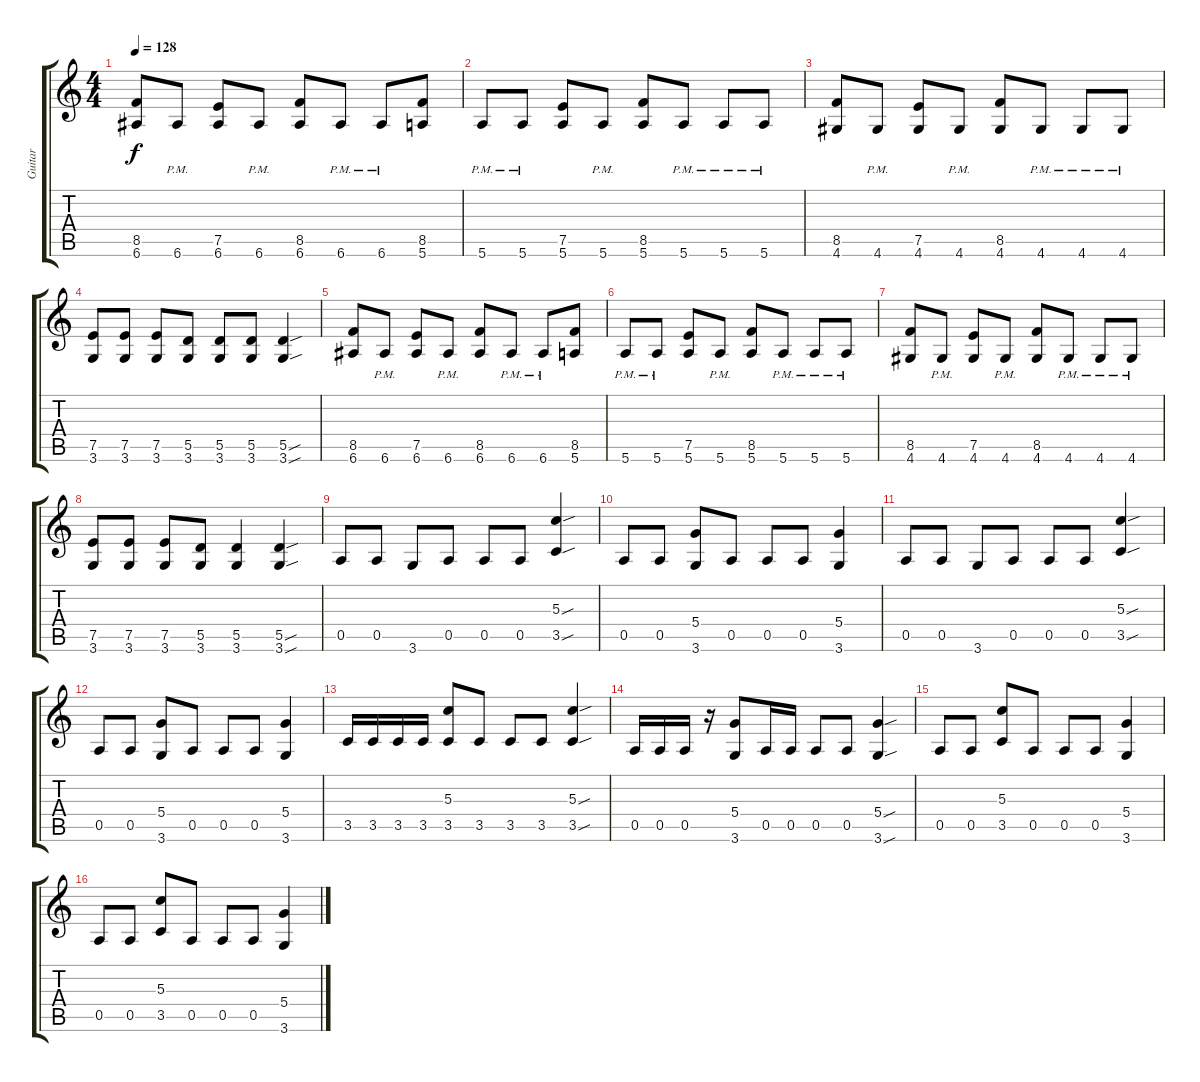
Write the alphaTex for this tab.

\track ("Guitar" "Guitar") {instrument overdrivenguitar}
\staff {score tabs}
\tuning (E4 B3 G3 D3 A2 E2) {hide}
\ts (4 4)
\tempo 128
\clef g2
\ks c
(8.5 6.6).8{dy f} 6.6{pm}.8 (7.5 6.6).8 6.6{pm}.8 (8.5 6.6).8 6.6{pm}.8 6.6{pm}.8 (8.5 5.6).8 |
5.6{pm}.8 5.6{pm}.8 (7.5 5.6).8 5.6{pm}.8 (8.5 5.6).8 5.6{pm}.8 5.6{pm}.8 5.6{pm}.8 |
(8.5 4.6).8 4.6{pm}.8 (7.5 4.6).8 4.6{pm}.8 (8.5 4.6).8 4.6{pm}.8 4.6{pm}.8 4.6{pm}.8 |
(7.5 3.6).8 (7.5 3.6).8 (7.5 3.6).8 (5.5 3.6).8 (5.5 3.6).8 (5.5 3.6).8 (5.5{sou} 3.6{sou}).4 |
(8.5 6.6).8 6.6{pm}.8 (7.5 6.6).8 6.6{pm}.8 (8.5 6.6).8 6.6{pm}.8 6.6{pm}.8 (8.5 5.6).8 |
5.6{pm}.8 5.6{pm}.8 (7.5 5.6).8 5.6{pm}.8 (8.5 5.6).8 5.6{pm}.8 5.6{pm}.8 5.6{pm}.8 |
(8.5 4.6).8 4.6{pm}.8 (7.5 4.6).8 4.6{pm}.8 (8.5 4.6).8 4.6{pm}.8 4.6{pm}.8 4.6{pm}.8 |
(7.5 3.6).8 (7.5 3.6).8 (7.5 3.6).8 (5.5 3.6).8 (5.5 3.6).4 (5.5{sou} 3.6{sou}).4 |
0.5.8 0.5.8 3.6.8 0.5.8 0.5.8 0.5.8 (5.3{sou} 3.5{sou}).4 |
0.5.8 0.5.8 (5.4 3.6).8 0.5.8 0.5.8 0.5.8 (5.4 3.6).4 |
0.5.8 0.5.8 3.6.8 0.5.8 0.5.8 0.5.8 (5.3{sou} 3.5{sou}).4 |
0.5.8 0.5.8 (5.4 3.6).8 0.5.8 0.5.8 0.5.8 (5.4 3.6).4 |
3.5.16 3.5.16 3.5.16 3.5.16 (5.3 3.5).8 3.5.8 3.5.8 3.5.8 (5.3{sou} 3.5{sou}).4 |
0.5.16 0.5.16 0.5.16 r.16 (5.4 3.6).8 0.5.16 0.5.16 0.5.8 0.5.8 (5.4{sou} 3.6{sou}).4 |
0.5.8 0.5.8 (5.3 3.5).8 0.5.8 0.5.8 0.5.8 (5.4 3.6).4 |
0.5.8 0.5.8 (5.3 3.5).8 0.5.8 0.5.8 0.5.8 (5.4 3.6).4
